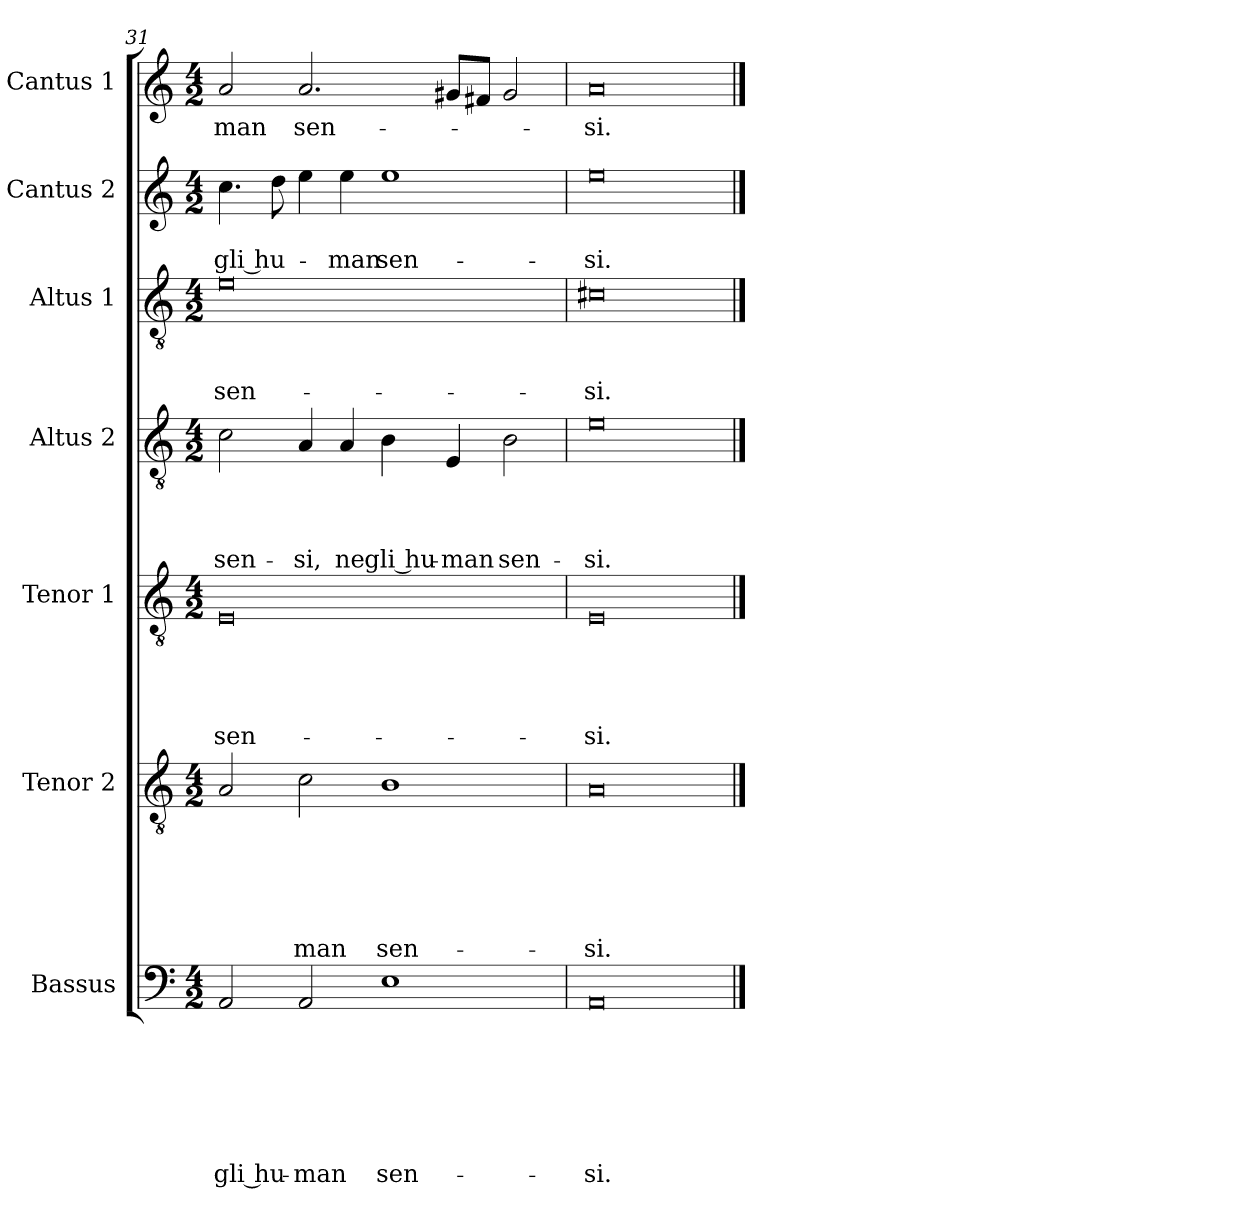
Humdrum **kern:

**kern	**text	**text	**text	**text	**text	**text	**text	**kern	**text	**text	**text	**text	**text	**text	**kern	**text	**text	**text	**text	**text	**kern	**text	**text	**text	**text	**kern	**text	**text	**text	**kern	**text	**text	**kern	**text
*part7	*part7	*part7	*part7	*part7	*part7	*part7	*part7	*part6	*part6	*part6	*part6	*part6	*part6	*part6	*part5	*part5	*part5	*part5	*part5	*part5	*part4	*part4	*part4	*part4	*part4	*part3	*part3	*part3	*part3	*part2	*part2	*part2	*part1	*part1
*staff7	*staff7	*staff7	*staff7	*staff7	*staff7	*staff7	*staff7	*staff6	*staff6	*staff6	*staff6	*staff6	*staff6	*staff6	*staff5	*staff5	*staff5	*staff5	*staff5	*staff5	*staff4	*staff4	*staff4	*staff4	*staff4	*staff3	*staff3	*staff3	*staff3	*staff2	*staff2	*staff2	*staff1	*staff1
*I"Bassus	*	*	*	*	*	*	*	*I"Tenor 2	*	*	*	*	*	*	*I"Tenor 1	*	*	*	*	*	*I"Altus 2	*	*	*	*	*I"Altus 1	*	*	*	*I"Cantus 2	*	*	*I"Cantus 1	*
*clefF4	*	*	*	*	*	*	*	*clefGv2	*	*	*	*	*	*	*clefGv2	*	*	*	*	*	*clefGv2	*	*	*	*	*clefGv2	*	*	*	*clefG2	*	*	*clefG2	*
*k[]	*	*	*	*	*	*	*	*k[]	*	*	*	*	*	*	*k[]	*	*	*	*	*	*k[]	*	*	*	*	*k[]	*	*	*	*k[]	*	*	*k[]	*
*a:	*	*	*	*	*	*	*	*a:	*	*	*	*	*	*	*a:	*	*	*	*	*	*a:	*	*	*	*	*a:	*	*	*	*a:	*	*	*a:	*
*M4/2	*	*	*	*	*	*	*	*M4/2	*	*	*	*	*	*	*M4/2	*	*	*	*	*	*M4/2	*	*	*	*	*M4/2	*	*	*	*M4/2	*	*	*M4/2	*
=31	=31	=31	=31	=31	=31	=31	=31	=31	=31	=31	=31	=31	=31	=31	=31	=31	=31	=31	=31	=31	=31	=31	=31	=31	=31	=31	=31	=31	=31	=31	=31	=31	=31	=31
!	!	!	!	!	!	!	!LO:LY:b	!	!	!	!	!	!	!	!	!	!	!	!	!LO:LY:b	!	!	!	!	!LO:LY:b	!	!	!	!LO:LY:b	!	!	!LO:LY:b	!	!LO:LY:b
2AA/	.	.	.	.	.	.	gli hu-	2A/	.	.	.	.	.	.	0E	.	.	.	.	sen-	2c\	.	.	.	sen-	0e	.	.	sen-	4.cc\	.	gli hu-	2a/	-man
.	.	.	.	.	.	.	.	.	.	.	.	.	.	.	.	.	.	.	.	.	.	.	.	.	.	.	.	.	.	8dd\	.	.	.	.
!	!	!	!	!	!	!	!LO:LY:b	!	!	!	!	!	!	!LO:LY:b	!	!	!	!	!	!	!	!	!	!	!LO:LY:b	!	!	!	!	!	!	!	!	!LO:LY:b
2AA/	.	.	.	.	.	.	-man	2c\	.	.	.	.	.	-man	.	.	.	.	.	.	4A/	.	.	.	-si,	.	.	.	.	4ee\	.	.	2.a/	sen-
!	!	!	!	!	!	!	!	!	!	!	!	!	!	!	!	!	!	!	!	!	!	!	!	!	!LO:LY:b	!	!	!	!	!	!	!LO:LY:b	!	!
.	.	.	.	.	.	.	.	.	.	.	.	.	.	.	.	.	.	.	.	.	4A/	.	.	.	ne	.	.	.	.	4ee\	.	-man	.	.
!	!	!	!	!	!	!	!LO:LY:b	!	!	!	!	!	!	!LO:LY:b	!	!	!	!	!	!	!	!	!	!	!LO:LY:b	!	!	!	!	!	!	!LO:LY:b	!	!
1E	.	.	.	.	.	.	sen-	1B	.	.	.	.	.	sen-	.	.	.	.	.	.	4B\	.	.	.	gli hu-	.	.	.	.	1ee	.	sen-	.	.
!	!	!	!	!	!	!	!	!	!	!	!	!	!	!	!	!	!	!	!	!	!	!	!	!	!LO:LY:b	!	!	!	!	!	!	!	!	!
.	.	.	.	.	.	.	.	.	.	.	.	.	.	.	.	.	.	.	.	.	4E/	.	.	.	-man	.	.	.	.	.	.	.	8g#X/L	.
.	.	.	.	.	.	.	.	.	.	.	.	.	.	.	.	.	.	.	.	.	.	.	.	.	.	.	.	.	.	.	.	.	8f#X/J	.
!	!	!	!	!	!	!	!	!	!	!	!	!	!	!	!	!	!	!	!	!	!	!	!	!	!LO:LY:b	!	!	!	!	!	!	!	!	!
.	.	.	.	.	.	.	.	.	.	.	.	.	.	.	.	.	.	.	.	.	2B\	.	.	.	sen-	.	.	.	.	.	.	.	2g#/	.
=32	=32	=32	=32	=32	=32	=32	=32	=32	=32	=32	=32	=32	=32	=32	=32	=32	=32	=32	=32	=32	=32	=32	=32	=32	=32	=32	=32	=32	=32	=32	=32	=32	=32	=32
!	!	!	!	!	!	!	!LO:LY:b	!	!	!	!	!	!	!LO:LY:b	!	!	!	!	!	!LO:LY:b	!	!	!	!	!LO:LY:b	!	!	!	!LO:LY:b	!	!	!LO:LY:b	!	!LO:LY:b
0AA	.	.	.	.	.	.	-si.	0A	.	.	.	.	.	-si.	0E	.	.	.	.	-si.	0e	.	.	.	-si.	0c#X	.	.	-si.	0ee	.	-si.	0a	-si.
==	==	==	==	==	==	==	==	==	==	==	==	==	==	==	==	==	==	==	==	==	==	==	==	==	==	==	==	==	==	==	==	==	==	==
*-	*-	*-	*-	*-	*-	*-	*-	*-	*-	*-	*-	*-	*-	*-	*-	*-	*-	*-	*-	*-	*-	*-	*-	*-	*-	*-	*-	*-	*-	*-	*-	*-	*-	*-
